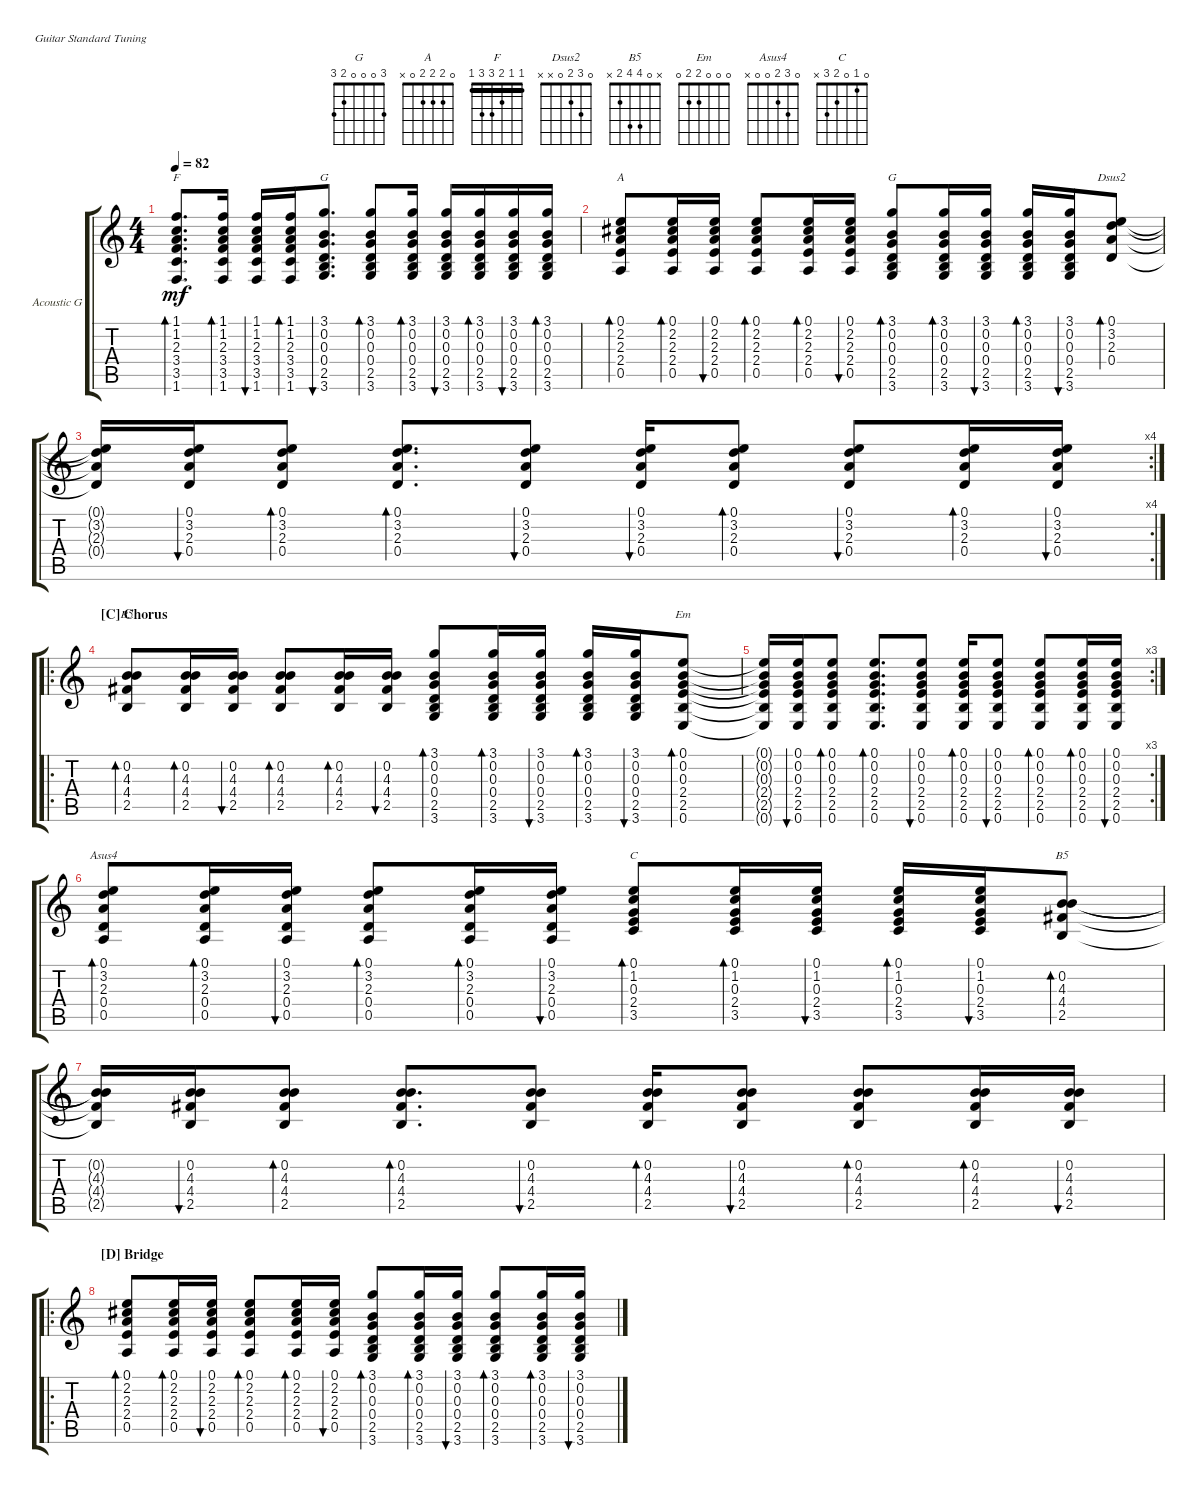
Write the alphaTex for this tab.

\bracketExtendMode groupsimilarinstruments
\firstSystemTrackNameOrientation horizontal
\otherSystemsTrackNameOrientation horizontal
\track ("Acoustic Guitar" "Acoustic G") {instrument acousticguitarnylon}
\staff {score tabs}
\tuning (E4 B3 G3 D3 A2 E2)
\chord ("G" 3 0 0 0 2 3)
\chord ("A" 0 2 2 2 0 x)
\chord ("F" 1 1 2 3 3 1) {barre (1 1)}
\chord ("Dsus2" 0 3 2 0 x x)
\chord ("B5" x 0 4 4 2 x)
\chord ("Em" 0 0 0 2 2 0)
\chord ("Asus4" 0 3 2 0 0 x)
\chord ("C" 0 1 0 2 3 x)
\ts (4 4)
\tempo 82
\clef g2
\ks c
(1.6 3.5 3.4 2.3 1.2 1.1).8{d bd 30 ch "F" dy mf} (1.1 1.2 2.3 3.4 3.5 1.6).16{bd 30} (1.6 3.5 3.4 2.3 1.2 1.1).16{bu 30} (1.1 1.2 2.3 3.4 3.5 1.6).16{bd 30} (3.1 0.2 0.3 0.4 2.5 3.6).8{d bu 30 ch "G"} (3.6 2.5 0.4 0.3 0.2 3.1).8{bd 30} (3.1 0.2 0.3 0.4 2.5 3.6).16{bd 30} (3.6 2.5 0.4 0.3 0.2 3.1).16{bu 30} (2.5 3.6 0.4 0.3 0.2 3.1).16{bd 30} (3.1 0.2 0.3 0.4 2.5 3.6).16{bu 30} (3.1 0.2 0.3 0.4 2.5 3.6).16{bd 30} |
(0.5 2.4 2.3 2.2 0.1).8{bd 30 ch "A"} (2.3 2.4 0.5 2.2 0.1).16{bd 30} (0.5 2.4 2.3 2.2 0.1).16{bu 30} (2.3 2.4 0.5 2.2 0.1).8{bd 30} (0.5 2.4 2.3 2.2 0.1).16{bd 30} (0.5 2.4 2.3 2.2 0.1).16{bu 30} (2.5 0.4 0.3 3.6 0.2 3.1).8{bd 30 ch "G"} (0.3 0.4 2.5 0.2 3.6 3.1).16{bd 30} (2.5 0.4 0.3 3.6 0.2 3.1).16{bu 30} (0.2 0.3 0.4 2.5 3.6 3.1).16{bd 30} (0.3 0.4 2.5 0.2 3.6 3.1).16{bu 30} (0.1 3.2 2.3 0.4).8{bd 30 ch "Dsus2"} |
\rc 4
(0.4{t} 2.3{t} 3.2{t} 0.1{t}).16 (0.4 2.3 3.2 0.1).16{bu 30} (0.1 3.2 2.3 0.4).8{bd 30} (0.4 2.3 3.2 0.1).8{d bd 30} (0.1 3.2 2.3 0.4).8{bu 30} (0.1 3.2 0.4 2.3).16{bu 30} (0.1 3.2 0.4 2.3).8{bd 30} (0.1 3.2 0.4 2.3).8{bu 30} (0.1 3.2 0.4 2.3).16{bd 30} (0.4 2.3 3.2 0.1).16{bu 30} |
\ro
\section ("C" "Chorus")
(2.5 4.4 4.3 0.2).8{bd 30 ch "B5"} (4.3 4.4 2.5 0.2).16{bd 30} (2.5 4.4 4.3 0.2).16{bu 30} (4.3 4.4 2.5 0.2).8{bd 30} (2.5 4.4 4.3 0.2).16{bd 30} (2.5 4.4 4.3 0.2).16{bu 30} (2.5 0.4 0.3 3.6 0.2 3.1).8{bd 30} (0.3 0.4 2.5 0.2 3.6 3.1).16{bd 30} (2.5 0.4 0.3 3.6 0.2 3.1).16{bu 30} (0.2 0.3 0.4 2.5 3.6 3.1).16{bd 30} (0.3 0.4 2.5 0.2 3.6 3.1).16{bu 30} (0.3 2.4 2.5 0.2 0.6 0.1).8{bd 30 ch "Em"} |
\rc 3
(0.1{t} 0.2{t} 0.3{t} 2.4{t} 2.5{t} 0.6{t}).16 (0.6 2.5 2.4 0.3 0.2 0.1).16{bu 30} (0.1 0.6 2.5 2.4 0.3 0.2).8{bd 30} (0.6 2.5 2.4 0.3 0.2 0.1).8{d bd 30} (0.1 0.2 0.3 2.4 2.5 0.6).8{bu 30} (0.1 0.2 2.4 0.3 2.5 0.6).16{bd 30} (0.1 0.2 2.4 0.3 2.5 0.6).8{bu 30} (0.1 0.2 2.4 0.3 2.5 0.6).8{bd 30} (0.1 0.2 2.4 0.3 2.5 0.6).16{bd 30} (0.1 0.2 0.3 2.4 2.5 0.6).16{bu 30} |
(0.5 0.4 2.3 3.2 0.1).8{bd 30 ch "Asus4"} (2.3 0.4 0.5 3.2 0.1).16{bd 30} (0.5 0.4 2.3 3.2 0.1).16{bu 30} (2.3 0.4 0.5 3.2 0.1).8{bd 30} (0.5 0.4 2.3 3.2 0.1).16{bd 30} (0.4 3.2 2.3 0.1 0.5).16{bu 30} (3.5 2.4 0.3 0.1 1.2).8{bd 30 ch "C"} (0.3 2.4 3.5 0.1 1.2).16{bd 30} (3.5 2.4 0.3 1.2 0.1).16{bu 30} (0.1 1.2 0.3 2.4 3.5).16{bd 30} (0.3 2.4 3.5 0.1 1.2).16{bu 30} (4.3 4.4 2.5 0.2).8{bd 30 ch "B5"} |
(4.3{t} 4.4{t} 2.5{t} 0.2{t}).16 (2.5 4.4 4.3 0.2).16{bu 30} (2.5 4.4 4.3 0.2).8{bd 30} (2.5 4.4 4.3 0.2).8{d bd 30} (0.2 4.3 4.4 2.5).8{bu 30} (0.2 4.4 4.3 2.5).16{bd 30} (0.2 4.4 4.3 2.5).8{bu 30} (0.2 4.4 4.3 2.5).8{bd 30} (0.2 4.4 4.3 2.5).16{bd 30} (0.2 4.3 4.4 2.5).16{bu 30} |
\ro
\section ("D" "Bridge")
(0.5 2.4 2.3 2.2 0.1).8{bd 30} (2.3 2.4 0.5 2.2 0.1).16{bd 30} (0.5 2.4 2.3 2.2 0.1).16{bu 30} (2.3 2.4 0.5 2.2 0.1).8{bd 30} (0.5 2.4 2.3 2.2 0.1).16{bd 30} (0.5 2.4 2.3 2.2 0.1).16{bu 30} (2.5 0.4 0.3 3.6 0.2 3.1).8{bd 30} (0.3 0.4 2.5 0.2 3.6 3.1).16{bd 30} (2.5 0.4 0.3 3.6 0.2 3.1).16{bu 30} (0.2 0.3 0.4 2.5 3.6 3.1).8{bd 30} (0.3 0.4 2.5 0.2 3.6 3.1).16{bd 30} (0.2 0.3 0.4 2.5 3.6 3.1).16{bu 30}
